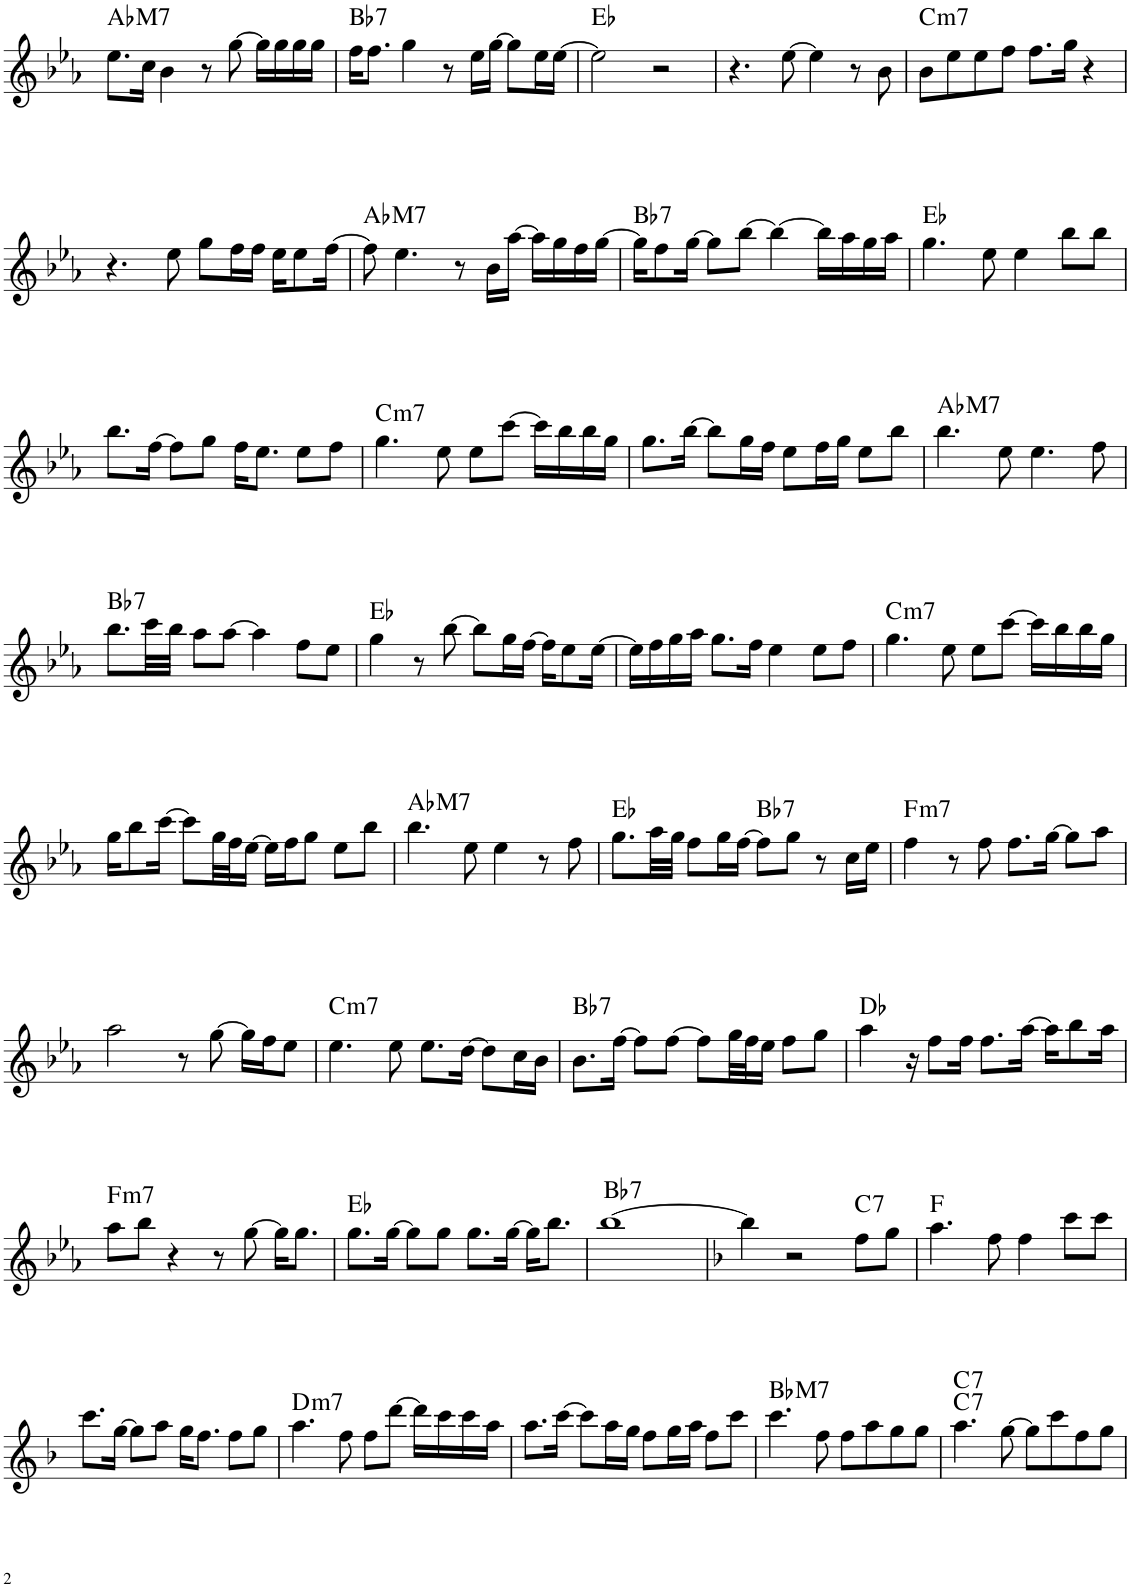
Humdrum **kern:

**kern	**harte
*part1	*part1
*staff1	*
*I"Piano	*
*I'Pno.	*
!!LO:PB:g=z
*clefG2	*
*k[b-e-a-]	*
*M4/4	*
=42	=42
!	!LO:H:kt=M7
8.ee-\L	Ab:maj7
16cc\Jk	.
4b-\	.
8r	.
[8gg\	.
16gg\LL]	.
16gg\	.
16gg\	.
16gg\JJ	.
=43	=43
!	!LO:H:kt=7
16ff\KL	Bb:7
8.ff\J	.
4gg\	.
8r	.
16ee-\LL	.
[16gg\JJ	.
8gg\L]	.
16ee-\L	.
[16ee-\JJ	.
=44	=44
2ee-\]	Eb:maj
2r	.
=45	=45
4.r	.
[8ee-\	.
4ee-\]	.
8r	.
8b-\	.
=46	=46
!	!LO:H:kt=m7
8b-\L	C:min7
8ee-\	.
8ee-\	.
8ff\J	.
8.ff\L	.
16gg\Jk	.
4r	.
!!LO:LB:g=z
=47	=47
4.r	.
8ee-\	.
8gg\L	.
16ff\L	.
16ff\JJ	.
16ee-\KL	.
8ee-\	.
[16ff\Jk	.
=48	=48
!	!LO:H:kt=M7
8ff\]	Ab:maj7
4.ee-\	.
8r	.
16b-\LL	.
[16aa-\JJ	.
16aa-\LL]	.
16gg\	.
16ff\	.
[16gg\JJ	.
=49	=49
!	!LO:H:kt=7
16gg\KL]	Bb:7
8ff\	.
[16gg\Jk	.
8gg\L]	.
[8bb-\J	.
4bb-\_	.
16bb-\LL]	.
16aa-\	.
16gg\	.
16aa-\JJ	.
=50	=50
4.gg\	Eb:maj
8ee-\	.
4ee-\	.
8bb-\L	.
8bb-\J	.
!!LO:LB:g=z
=51	=51
8.bb-\L	.
[16ff\Jk	.
8ff\L]	.
8gg\J	.
16ff\KL	.
8.ee-\J	.
8ee-\L	.
8ff\J	.
=52	=52
!	!LO:H:kt=m7
4.gg\	C:min7
8ee-\	.
8ee-\L	.
[8ccc\J	.
16ccc\LL]	.
16bb-\	.
16bb-\	.
16gg\JJ	.
=53	=53
8.gg\L	.
[16bb-\Jk	.
8bb-\L]	.
16gg\L	.
16ff\JJ	.
8ee-\L	.
16ff\L	.
16gg\JJ	.
8ee-\L	.
8bb-\J	.
=54	=54
!	!LO:H:kt=M7
4.bb-\	Ab:maj7
8ee-\	.
4.ee-\	.
8ff\	.
!!LO:LB:g=z
=55	=55
!	!LO:H:kt=7
8.bb-\L	Bb:7
32ccc\LL	.
32bb-\JJJ	.
8aa-\L	.
[8aa-\J	.
4aa-\]	.
8ff\L	.
8ee-\J	.
=56	=56
4gg\	Eb:maj
8r	.
[8bb-\	.
8bb-\L]	.
16gg\L	.
[16ff\JJ	.
16ff\KL]	.
8ee-\	.
[16ee-\Jk	.
=57	=57
16ee-\LL]	.
16ff\	.
16gg\	.
16aa-\JJ	.
8.gg\L	.
16ff\Jk	.
4ee-\	.
8ee-\L	.
8ff\J	.
=58	=58
!	!LO:H:kt=m7
4.gg\	C:min7
8ee-\	.
8ee-\L	.
[8ccc\J	.
16ccc\LL]	.
16bb-\	.
16bb-\	.
16gg\JJ	.
!!LO:LB:g=z
=59	=59
16gg\KL	.
8bb-\	.
[16ccc\Jk	.
8ccc\L]	.
32gg\LL	.
32ff\J	.
[16ee-\JJ	.
16ee-\LL]	.
16ff\J	.
8gg\J	.
8ee-\L	.
8bb-\J	.
=60	=60
!	!LO:H:kt=M7
4.bb-\	Ab:maj7
8ee-\	.
4ee-\	.
8r	.
8ff\	.
=61	=61
8.gg\L	Eb:maj
32aa-\LL	.
32gg\JJJ	.
8ff\L	.
16gg\L	.
[16ff\JJ	.
!	!LO:H:kt=7
8ff\L]	Bb:7
8gg\J	.
8r	.
16cc\LL	.
16ee-\JJ	.
=62	=62
!	!LO:H:kt=m7
4ff\	F:min7
8r	.
8ff\	.
8.ff\L	.
[16gg\Jk	.
8gg\L]	.
8aa-\J	.
!!LO:LB:g=z
=63	=63
2aa-\	.
8r	.
[8gg\	.
16gg\LL]	.
16ff\J	.
8ee-\J	.
=64	=64
!	!LO:H:kt=m7
4.ee-\	C:min7
8ee-\	.
8.ee-\L	.
[16dd\Jk	.
8dd\L]	.
16cc\L	.
16b-\JJ	.
=65	=65
!	!LO:H:kt=7
8.b-\L	Bb:7
[16ff\Jk	.
8ff\L]	.
[8ff\J	.
8ff\L]	.
32gg\LL	.
32ff\J	.
16ee-\JJ	.
8ff\L	.
8gg\J	.
=66	=66
4aa-\	Db:maj
16r	.
8ff\L	.
16ff\Jk	.
8.ff\L	.
[16aa-\Jk	.
16aa-\KL]	.
8bb-\	.
16aa-\Jk	.
!!LO:LB:g=z
=67	=67
!	!LO:H:kt=m7
8aa-\L	F:min7
8bb-\J	.
4r	.
8r	.
[8gg\	.
16gg\KL]	.
8.gg\J	.
=68	=68
8.gg\L	Eb:maj
[16gg\Jk	.
8gg\L]	.
8gg\J	.
8.gg\L	.
[16gg\Jk	.
16gg\KL]	.
8.bb-\J	.
=69	=69
!	!LO:H:kt=7
[1bb-	Bb:7
=70	=70
*k[b-]	*
4bb-\]	.
2r	.
!	!LO:H:kt=7
8ff\L	C:7
8gg\J	.
=71	=71
4.aa\	F:maj
8ff\	.
4ff\	.
8ccc\L	.
8ccc\J	.
!!LO:LB:g=z
=72	=72
8.ccc\L	.
[16gg\Jk	.
8gg\L]	.
8aa\J	.
16gg\KL	.
8.ff\J	.
8ff\L	.
8gg\J	.
=73	=73
!	!LO:H:kt=m7
4.aa\	D:min7
8ff\	.
8ff\L	.
[8ddd\J	.
16ddd\LL]	.
16ccc\	.
16ccc\	.
16aa\JJ	.
=74	=74
8.aa\L	.
[16ccc\Jk	.
8ccc\L]	.
16aa\L	.
16gg\JJ	.
8ff\L	.
16gg\L	.
16aa\JJ	.
8ff\L	.
8ccc\J	.
=75	=75
!	!LO:H:kt=M7
4.ccc\	Bb:maj7
8ff\	.
8ff\L	.
8aa\	.
8gg\	.
8gg\J	.
=76	=76
!	!LO:H:n=1:kt=7
!	!LO:H:n=2:kt=7
4.aa\	C:7 C:7
[8gg\	.
8gg\L]	.
8ccc\	.
8ff\	.
8gg\J	.
=	=
*-	*-
